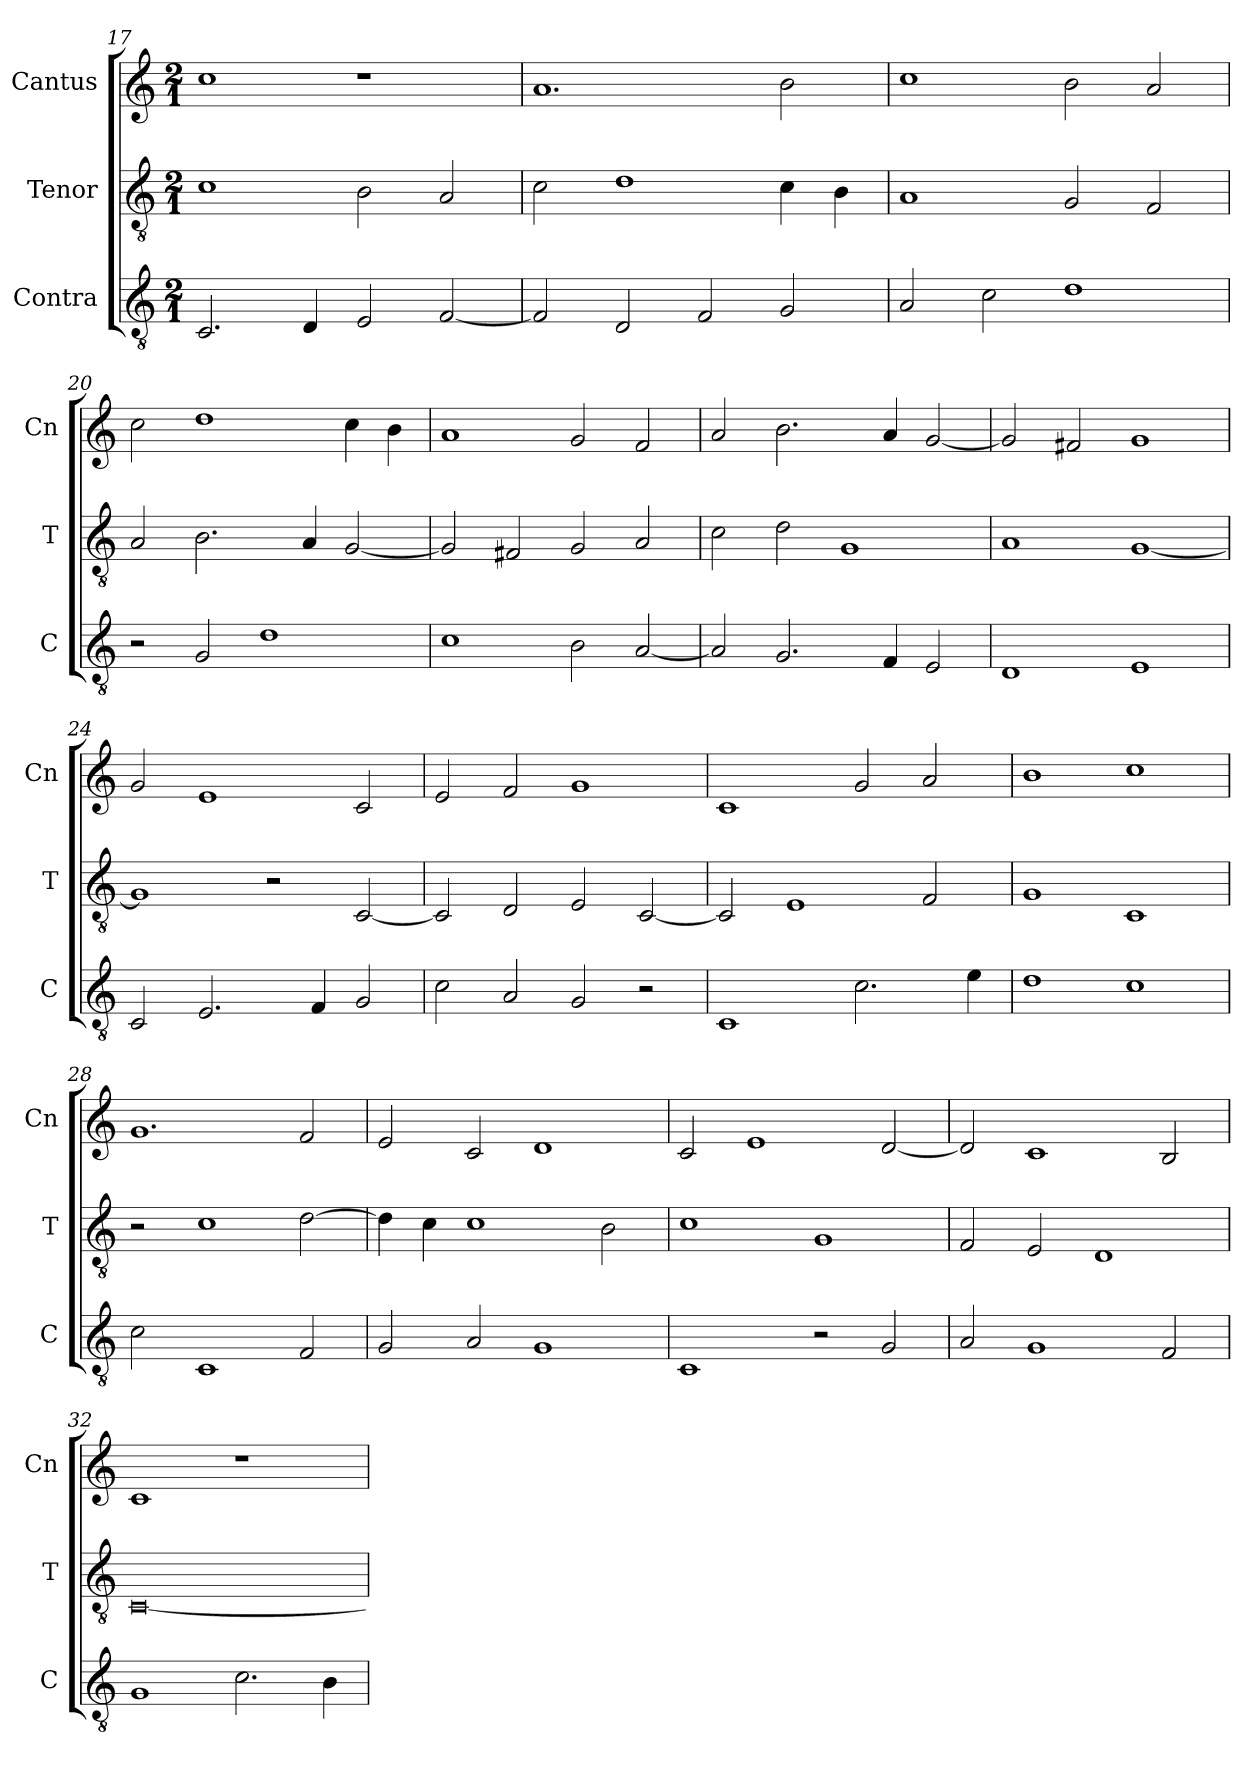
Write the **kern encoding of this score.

**kern	**kern	**kern
*part3	*part2	*part1
*staff3	*staff2	*staff1
*I"Contra	*I"Tenor	*I"Cantus
*I'C	*I'T	*I'Cn
*clefGv2	*clefGv2	*clefG2
*k[]	*k[]	*k[]
*M2/1	*M2/1	*M2/1
=17	=17	=17
2.C/	1c	1cc
4D/	.	.
2E/	2B\	1r
[2F/	2A/	.
=18	=18	=18
2F/]	2c\	1.a
2D/	1d	.
2F/	.	.
2G/	4c\	2b\
.	4B\	.
=19	=19	=19
2A/	1A	1cc
2c\	.	.
1d	2G/	2b\
.	2F/	2a/
=20	=20	=20
2r	2A/	2cc\
2G/	2.B\	1dd
1d	.	.
.	4A/	.
.	[2G/	4cc\
.	.	4b\
=21	=21	=21
1c	2G/]	1a
.	2F#X/	.
2B\	2G/	2g/
[2A/	2A/	2f/
=22	=22	=22
2A/]	2c\	2a/
2.G/	2d\	2.b\
.	1G	.
4F/	.	4a/
2E/	.	[2g/
=23	=23	=23
1D	1A	2g/]
.	.	2f#X/
1E	[1G	1g
=24	=24	=24
2C/	1G]	2g/
2.E/	.	1e
.	2r	.
4F/	.	.
2G/	[2C/	2c/
=25	=25	=25
2c\	2C/]	2e/
2A/	2D/	2f/
2G/	2E/	1g
2r	[2C/	.
=26	=26	=26
1C	2C/]	1c
.	1E	.
2.c\	.	2g/
.	2F/	2a/
4e\	.	.
=27	=27	=27
1d	1G	1b
1c	1C	1cc
=28	=28	=28
2c\	2r	1.g
1C	1c	.
2F/	[2d\	2f/
=29	=29	=29
2G/	4d\]	2e/
.	4c\	.
2A/	1c	2c/
1G	.	1d
.	2B\	.
=30	=30	=30
1C	1c	2c/
.	.	1e
2r	1G	.
2G/	.	[2d/
=31	=31	=31
2A/	2F/	2d/]
1G	2E/	1c
.	1D	.
2F/	.	2B/
=32	=32	=32
1G	[0C	1c
2.c\	.	1r
4B\	.	.
=	=	=
*-	*-	*-
